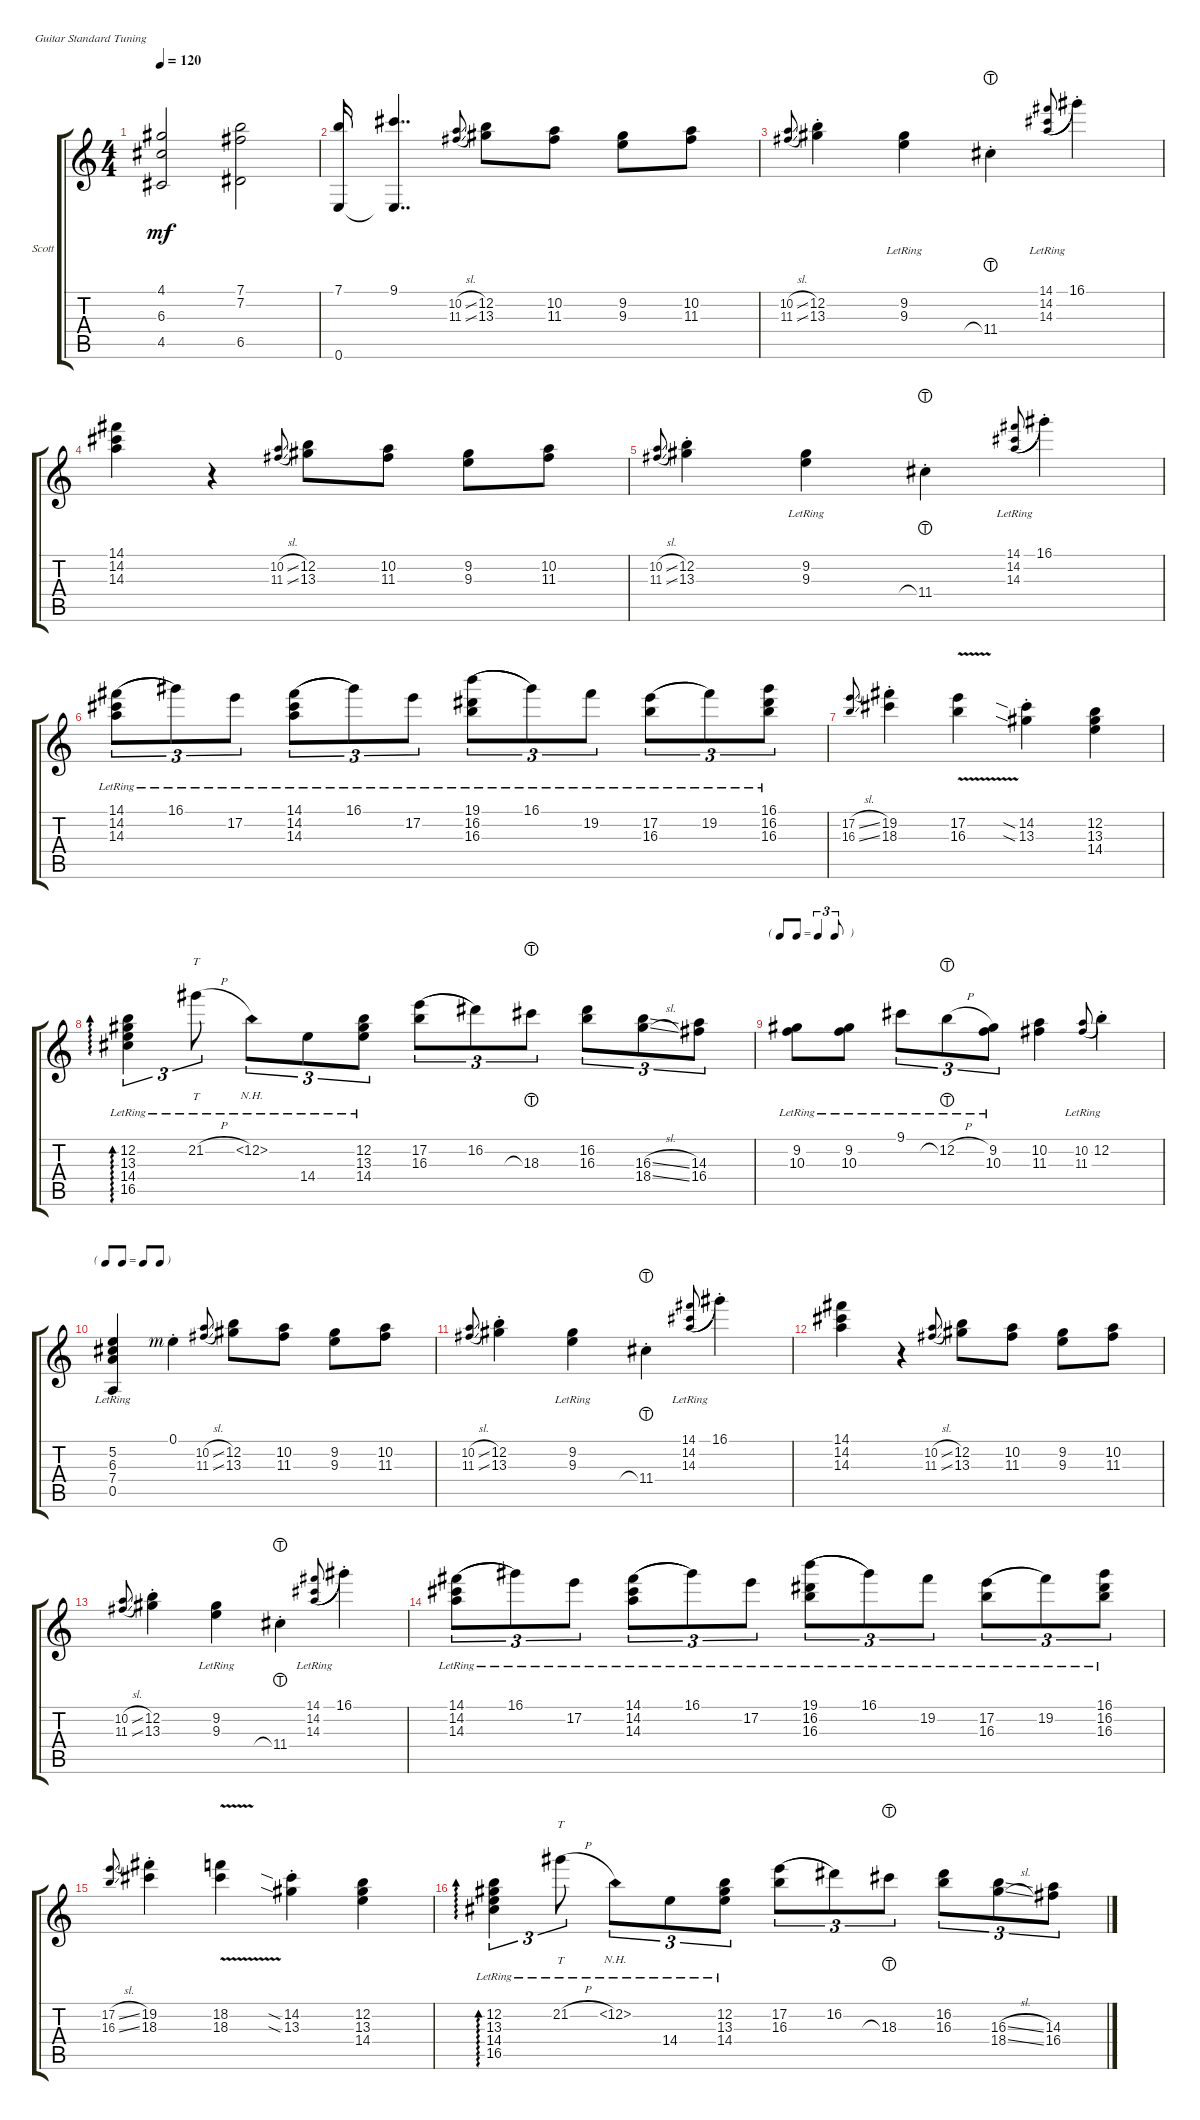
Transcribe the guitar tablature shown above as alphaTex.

\defaultSystemsLayout 4
\bracketExtendMode groupsimilarinstruments
\firstSystemTrackNameOrientation horizontal
\otherSystemsTrackNameOrientation horizontal
\track ("Scott" "Scott") {instrument electricguitarclean}
\staff {score tabs}
\tuning (E4 B3 G3 D3 A2 E2)
\ts (4 4)
\scale
0.271047
\tempo 120
\accidentals auto
\clef g2
\ottava regular
\simile none
\ks c
(4.5 6.3 4.1).2{dy mf} (6.5 7.2 7.1).2 |
\scale
0.729365 (0.6 7.1).16 (9.1 0.6{t}).4{dd} (10.2{sl} 11.3{sl}).8{gr onbeat} (12.2 13.3).8 (10.2 11.3).8 (9.2 9.3).8 (10.2 11.3).8 |
(10.2{sl} 11.3{sl}).8{gr onbeat} (12.2{st} 13.3{st}).4 (9.3{lr} 9.2{lr}).4 11.4{lht st}.4 (14.1{lr} 14.2{lr} 14.3{lr}).8{gr onbeat legatoorigin} 16.1{st}.4 |
(14.1 14.2 14.3).4 r.4 (10.2{sl} 11.3{sl}).8{gr onbeat} (12.2 13.3).8 (10.2 11.3).8 (9.2 9.3).8 (10.2 11.3).8 |
(10.2{sl} 11.3{sl}).8{gr onbeat} (12.2{st} 13.3{st}).4 (9.3{lr} 9.2{lr}).4 11.4{lht st}.4 (14.1{lr} 14.2{lr} 14.3{lr}).8{gr onbeat legatoorigin} 16.1{st}.4 |
(14.3{lr} 14.2{lr} 14.1{lr}).8{tu (3 2) legatoorigin} 16.1{lr}.8{tu (3 2)} 17.2{lr}.8{tu (3 2)} (14.3{lr} 14.2{lr} 14.1{lr}).8{tu (3 2) legatoorigin} 16.1{lr}.8{tu (3 2)} 17.2{lr}.8{tu (3 2)} (16.3{lr} 16.2{lr} 19.1{lr}).8{tu (3 2) legatoorigin} 16.1{lr}.8{tu (3 2)} 19.2{lr}.8{tu (3 2)} (16.3{lr} 17.2{lr}).8{tu (3 2) legatoorigin} 19.2{lr}.8{tu (3 2)} (16.1{lr} 16.2 16.3).8{tu (3 2)} |
\scale
0.454296 (16.3{sl} 17.2{sl}).8{tu (3 2) gr onbeat} (18.3{st} 19.2{st}).4 (16.3 17.2{v}).4 (13.3{sia st} 14.2{sia st}).4 (14.4 13.3 12.2).4 |
\scale
0.546026 (14.4{lr} 13.3{lr} 12.2{lr} 16.5{lr}).4{tu (3 2) ad 0} 21.2{h lr}.8{tt tu (3 2)} 12.2{nh lr}.8{tu (3 2)} 14.4{lr}.8{tu (3 2)} (12.2{lr} 13.3{lr} 14.4{lr}).8{tu (3 2)} (16.3 17.2).8{tu (3 2) legatoorigin} 16.2.8{tu (3 2)} 18.3{lht}.8{tu (3 2)} (16.2 16.3).8{tu (3 2)} (16.3{sl} 18.4{sl}).8{tu (3 2)} (14.3 16.4).8{tu (3 2)} |
\tf triplet8th
\scale
0.468306 (10.3{lr} 9.2{lr}).8 (10.3{lr} 9.2{lr}).8 9.1{lr}.8{tu (3 2)} 12.2{h lht lr}.8{tu (3 2)} (10.3{lr} 9.2{lr}).8{tu (3 2)} (11.3 10.2).4 (11.3{lr} 10.2{lr}).8{gr onbeat legatoorigin} 12.2{st}.4 |
\tf none
\scale
0.531343 (0.5{lr} 7.4{lr} 6.3{lr} 5.2{lr}).4 0.1{st rf 3}.4 (10.2{sl} 11.3{sl}).8{gr onbeat} (12.2 13.3).8 (10.2 11.3).8 (9.2 9.3).8 (10.2 11.3).8 |
(10.2{sl} 11.3{sl}).8{gr onbeat} (12.2{st} 13.3{st}).4 (9.3{lr} 9.2{lr}).4 11.4{lht st}.4 (14.1{lr} 14.2{lr} 14.3{lr}).8{gr onbeat legatoorigin} 16.1{st}.4 |
(14.1 14.2 14.3).4 r.4 (10.2{sl} 11.3{sl}).8{gr onbeat} (12.2 13.3).8 (10.2 11.3).8 (9.2 9.3).8 (10.2 11.3).8 |
(10.2{sl} 11.3{sl}).8{gr onbeat} (12.2{st} 13.3{st}).4 (9.3{lr} 9.2{lr}).4 11.4{lht st}.4 (14.1{lr} 14.2{lr} 14.3{lr}).8{gr onbeat legatoorigin} 16.1{st}.4 |
(14.3{lr} 14.2{lr} 14.1{lr}).8{tu (3 2) legatoorigin} 16.1{lr}.8{tu (3 2)} 17.2{lr}.8{tu (3 2)} (14.3{lr} 14.2{lr} 14.1{lr}).8{tu (3 2) legatoorigin} 16.1{lr}.8{tu (3 2)} 17.2{lr}.8{tu (3 2)} (16.3{lr} 16.2{lr} 19.1{lr}).8{tu (3 2) legatoorigin} 16.1{lr}.8{tu (3 2)} 19.2{lr}.8{tu (3 2)} (16.3{lr} 17.2{lr}).8{tu (3 2) legatoorigin} 19.2{lr}.8{tu (3 2)} (16.1{lr} 16.2 16.3).8{tu (3 2)} |
\scale
0.434296 (16.3{sl} 17.2{sl}).8{tu (3 2) gr onbeat} (18.3{st} 19.2{st}).4 (18.3 18.2{v}).4 (13.3{sia st} 14.2{sia st}).4 (14.4 13.3 12.2).4 |
\scale
0.565985 (14.4{lr} 13.3{lr} 12.2{lr} 16.5{lr}).4{tu (3 2) ad 0} 21.2{h lr}.8{tt tu (3 2)} 12.2{nh lr}.8{tu (3 2)} 14.4{lr}.8{tu (3 2)} (12.2{lr} 13.3{lr} 14.4{lr}).8{tu (3 2)} (16.3 17.2).8{tu (3 2) legatoorigin} 16.2.8{tu (3 2)} 18.3{lht}.8{tu (3 2)} (16.2 16.3).8{tu (3 2)} (16.3{sl} 18.4{sl}).8{tu (3 2)} (14.3 16.4).8{tu (3 2)}
